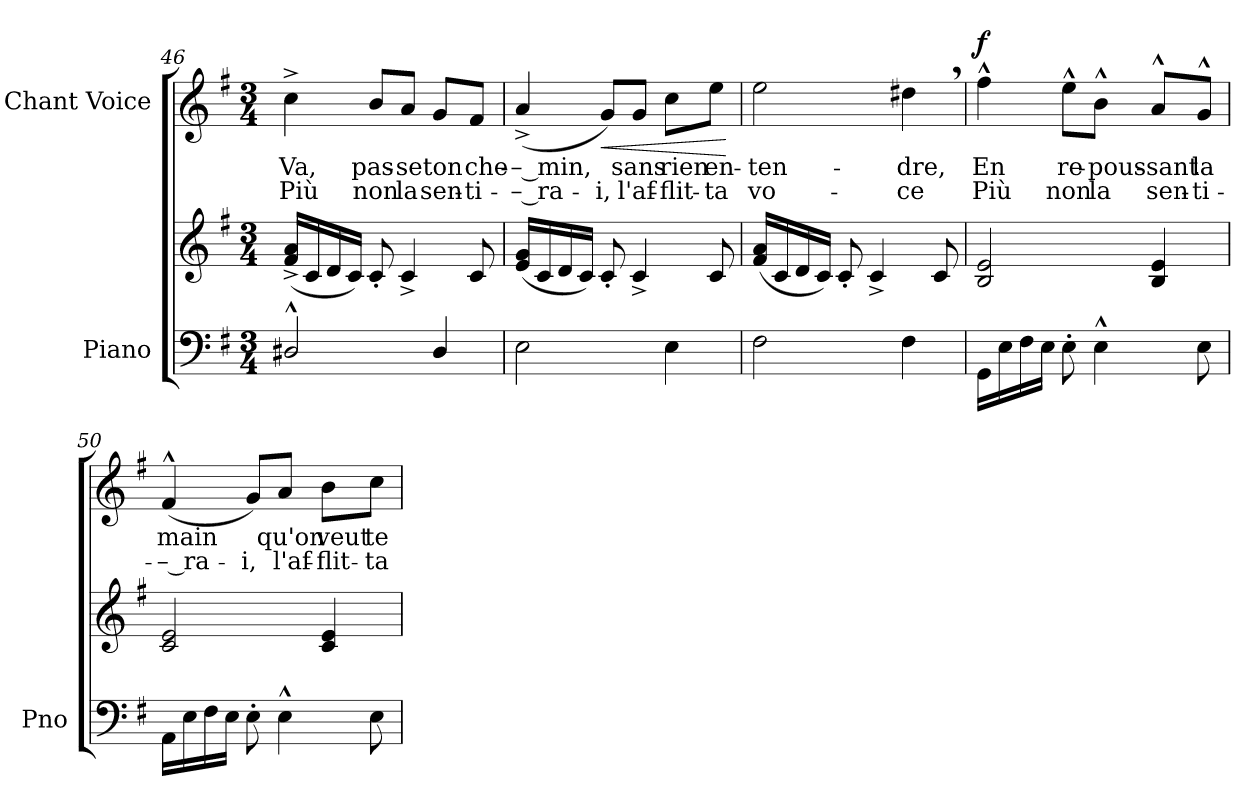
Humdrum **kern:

**kern	**kern	**kern	**text	**text	**dynam
*part2	*part2	*part1	*part1	*part1	*part1
*staff3	*staff2	*staff1	*staff1	*staff1	*staff1
*I"Piano	*	*I"Chant Voice	*	*	*
*I'Pno	*	*	*	*	*
*clefF4	*clefG2	*clefG2	*	*	*
*k[f#]	*k[f#]	*k[f#]	*	*	*
*M3/4	*M3/4	*M3/4	*	*	*
=46	=46	=46	=46	=46	=46
2D#X^^/	(16f#/^> 16a/^>LL	4cc^\	Va,	Più	.
.	16c/	.	.	.	.
.	16d/	.	.	.	.
.	16c/JJ)	.	.	.	.
.	8c'/	8b/L	pas-	non	.
.	4c^>/	8a/J	-se	la	.
4D#/	.	8g/L	ton	sen-	.
.	8c/	8f#/J	che-	-ti-	.
=47	=47	=47	=47	=47	=47
2E\	(16e/ 16g/LL	(4a^>/	-– min,	-– ra-	.
.	16c/	.	.	.	.
.	16d/	.	.	.	.
.	16c/JJ)	.	.	.	.
!	!	!	!	!	!LO:HP:b
.	8c'/	8g/L)	.	-i,	<
.	4c^>/	8g/J	sans	l'af-	.
4E\	.	8cc\L	rien	-flit-	.
.	8c/	8ee\J	en-	-ta	.
.	.	.	.	.	[
=48	=48	=48	=48	=48	=48
2F#\	(16f#/ 16a/LL	2ee\	-ten-	vo-	.
.	16c/	.	.	.	.
.	16d/	.	.	.	.
.	16c/JJ)	.	.	.	.
.	8c'/	.	.	.	.
.	4c^>/	.	.	.	.
4F#\	.	4dd#X,\	-dre,	-ce	.
.	8c/	.	.	.	.
=49	=49	=49	=49	=49	=49
!	!	!	!	!	!LO:DY:a
16GG\LL	2B/ 2e/	4ff#^^\	En	Più	f
16E\	.	.	.	.	.
16F#\	.	.	.	.	.
16E\JJ	.	.	.	.	.
8E'\	.	8ee^^\L	re-	non	.
4E^^\	.	8b^^\J	-pous-	la	.
.	4B/ 4e/	8a^^/L	-sant	sen-	.
8E\	.	8g^^/J	la	-ti-	.
=50	=50	=50	=50	=50	=50
16AA\LL	2c/ 2e/	(4f#^^/	main	-– ra-	.
16E\	.	.	.	.	.
16F#\	.	.	.	.	.
16E\JJ	.	.	.	.	.
8E'\	.	8g/L)	.	-i,	.
4E^^\	.	8a/J	qu'on	l'af-	.
.	4c/ 4e/	8b\L	veut	-flit-	.
8E\	.	8cc\J	te	-ta	.
=	=	=	=	=	=
*-	*-	*-	*-	*-	*-
